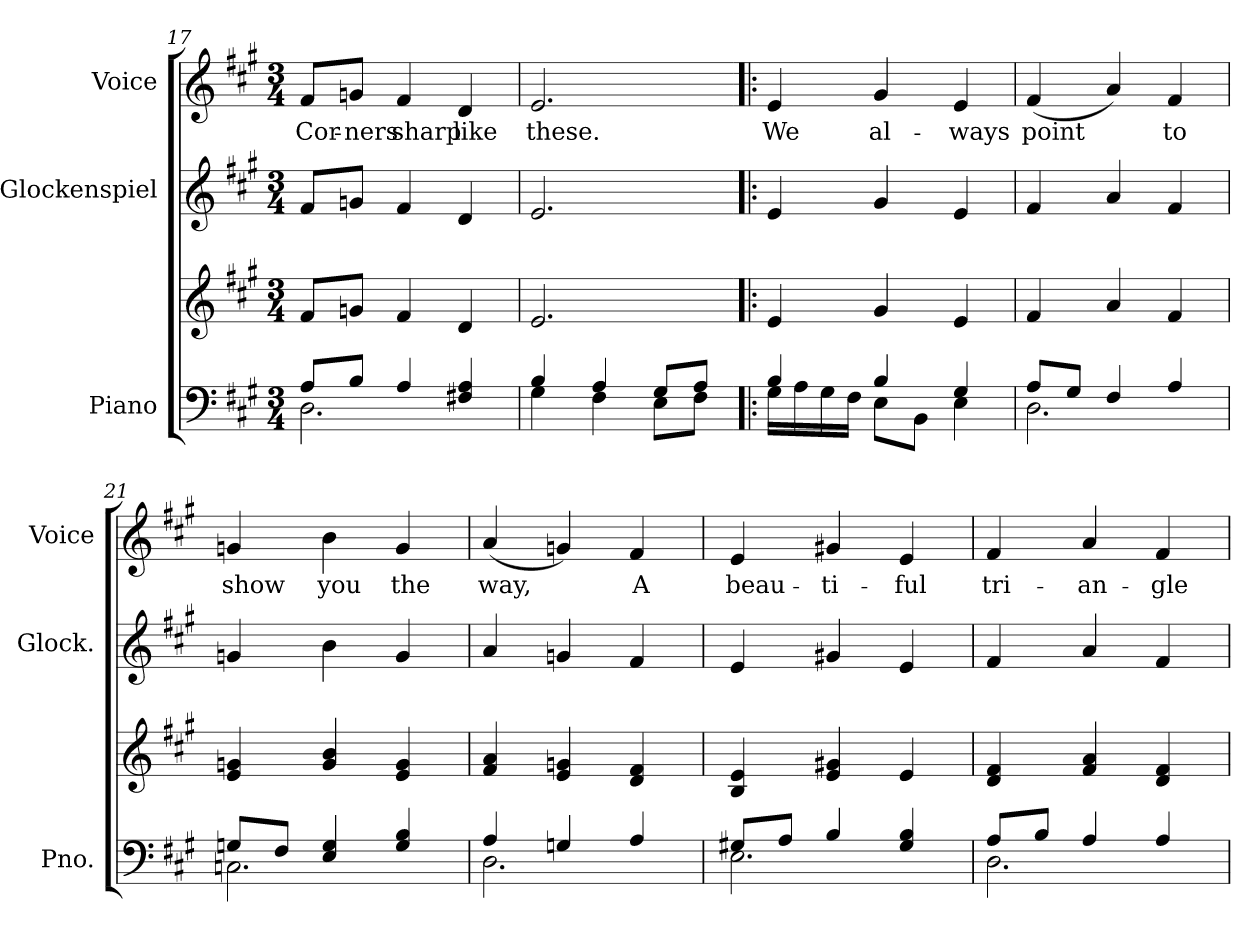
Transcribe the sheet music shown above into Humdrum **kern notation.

**kern	**kern	**kern	**kern	**text
*part3	*part3	*part2	*part1	*part1
*staff4	*staff3	*staff2	*staff1	*staff1
*I"Piano	*	*I"Glockenspiel	*I"Voice	*
*I'Pno.	*	*I'Glock.	*I'Voice	*
!!LO:LB:g=z
*clefF4	*clefG2	*clefG2	*clefG2	*
*	*	*ITrd-14c-24	*	*
*k[f#c#g#]	*k[f#c#g#]	*k[f#c#g#]	*k[f#c#g#]	*
*A:	*A:	*A:	*A:	*
*M3/4	*M3/4	*M3/4	*M3/4	*
=17	=17	=17	=17	=17
*^	*	*	*	*
!	!	!	!	!	!LO:LY:b:color=#000000
8Ai/L	2.Di\	8f#i/L	8fff#i/L	8f#i/L	Cor-
!	!	!	!	!	!LO:LY:b:color=#000000
8Bi/J	.	8gni/J	8gggni/J	8gni/J	-ners
!	!	!	!	!	!LO:LY:b:color=#000000
4Ai/	.	4f#i/	4fff#i/	4f#i/	sharp
!	!	!	!	!	!LO:LY:b:color=#000000
4F#Xi/ 4Ai	.	4di/	4dddi/	4di/	like
=18	=18	=18	=18	=18	=18
!	!	!	!	!	!LO:LY:b:color=#000000
4Bi/	4G#i\	2.ei/	2.eeei/	2.ei/	these.
4Ai/	4F#i\	.	.	.	.
8G#i/L	8Ei\L	.	.	.	.
8Ai/J	8F#i\J	.	.	.	.
=19!|:	=19!|:	=19!|:	=19!|:	=19!|:	=19!|:
!	!	!	!	!	!LO:LY:b:color=#000000
4Bi/	16G#i\LL	4ei/	4eeei/	4ei/	We
.	16Ai\	.	.	.	.
.	16G#i\	.	.	.	.
.	16F#i\JJ	.	.	.	.
!	!	!	!	!	!LO:LY:b:color=#000000
4Bi/	8Ei\L	4g#i/	4ggg#i/	4g#i/	al-
.	8BBi\J	.	.	.	.
!	!	!	!	!	!LO:LY:b:color=#000000
4G#i/	4Ei\	4ei/	4eeei/	4ei/	-ways
=20	=20	=20	=20	=20	=20
!	!	!	!	!	!LO:LY:b:color=#000000
8Ai/L	2.Di\	4f#i/	4fff#i/	(4f#i/	point
8G#i/J	.	.	.	.	.
4F#i/	.	4ai/	4aaai/	4ai/)	.
!	!	!	!	!	!LO:LY:b:color=#000000
4Ai/	.	4f#i/	4fff#i/	4f#i/	to
=21	=21	=21	=21	=21	=21
!	!	!	!	!	!LO:LY:b:color=#000000
8Gni/L	2.Cni\	4ei/ 4gni	4gggni/	4gni/	show
8F#i/J	.	.	.	.	.
!	!	!	!	!	!LO:LY:b:color=#000000
4Ei/ 4Gi	.	4gi/ 4bi	4bbbi\	4bi\	you
!	!	!	!	!	!LO:LY:b:color=#000000
4Gi/ 4Bi	.	4ei/ 4gi	4gggi/	4gi/	the
=22	=22	=22	=22	=22	=22
!	!	!	!	!	!LO:LY:b:color=#000000
4Ai/	2.Di\	4f#i/ 4ai	4aaai/	(4ai/	way,
4Gni/	.	4ei/ 4gni	4gggni/	4gni/)	.
!	!	!	!	!	!LO:LY:b:color=#000000
4Ai/	.	4di/ 4f#i	4fff#i/	4f#i/	A
=23	=23	=23	=23	=23	=23
!	!	!	!	!	!LO:LY:b:color=#000000
8G#Xi/L	2.Ei\	4Bi/ 4ei	4eeei/	4ei/	beau-
8Ai/J	.	.	.	.	.
!	!	!	!	!	!LO:LY:b:color=#000000
4Bi/	.	4ei/ 4g#Xi	4ggg#Xi/	4g#Xi/	-ti-
!	!	!	!	!	!LO:LY:b:color=#000000
4G#i/ 4Bi	.	4ei/	4eeei/	4ei/	-ful
=24	=24	=24	=24	=24	=24
!	!	!	!	!	!LO:LY:b:color=#000000
8Ai/L	2.Di\	4di/ 4f#i	4fff#i/	4f#i/	tri-
8Bi/J	.	.	.	.	.
!	!	!	!	!	!LO:LY:b:color=#000000
4Ai/	.	4f#i/ 4ai	4aaai/	4ai/	-an-
!	!	!	!	!	!LO:LY:b:color=#000000
4Ai/	.	4di/ 4f#i	4fff#i/	4f#i/	-gle
*v	*v	*	*	*	*
=	=	=	=	=
*-	*-	*-	*-	*-
